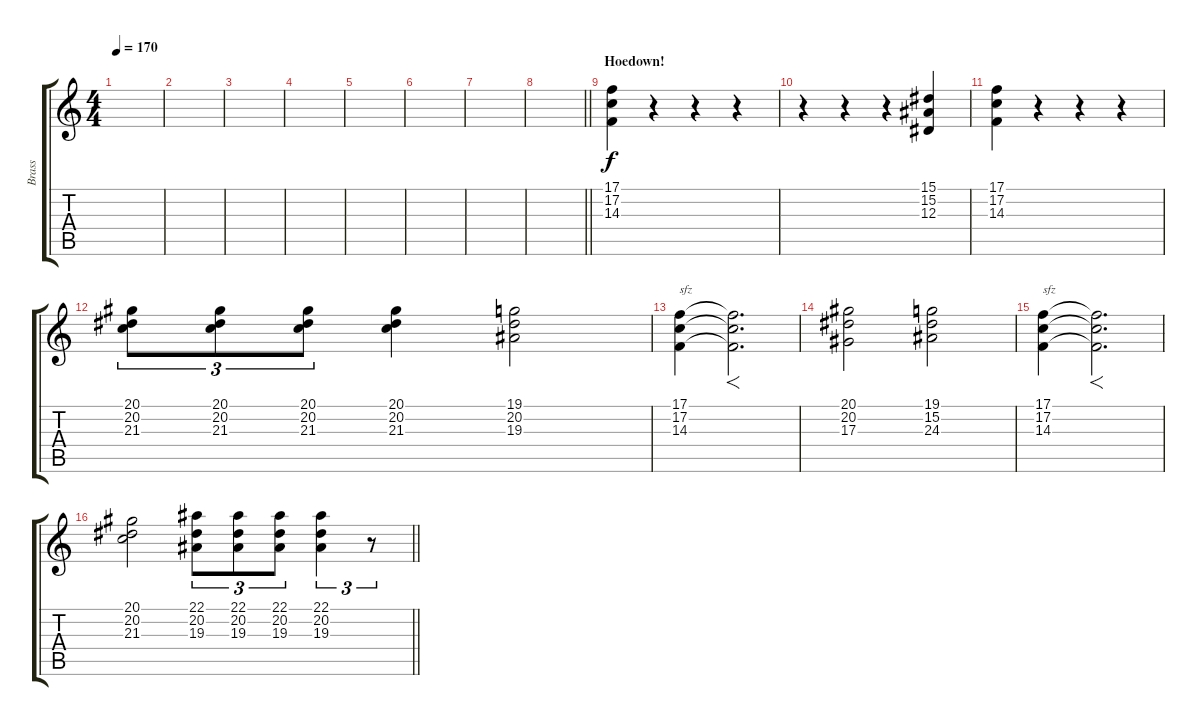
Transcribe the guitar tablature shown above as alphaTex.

\track ("Brass" "Brass") {instrument brasssection}
\staff {score tabs}
\tuning (C4 G3 Eb3 Bb2 F2 C2) {hide}
\ts (4 4)
\tempo 170
\clef g2
\ks c
|
|
|
|
|
|
|
\barLineRight lightlight
|
\section ("" "Hoedown!")
(17.1 17.2 14.3).4 r.4 r.4 r.4 |
r.4 r.4 r.4 (15.1 15.2 12.3).4 |
(17.1 17.2 14.3).4 r.4 r.4 r.4 |
(20.1 20.2 21.3).8{tu (3 2)} (20.1 20.2 21.3).8{tu (3 2)} (20.1 20.2 21.3).8{tu (3 2)} (20.1 20.2 21.3).4 (19.1 20.2 19.3).2 |
(17.1 17.2 14.3).4{txt "sfz"} (17.1{t} 17.2{t} 14.3{t}).2{f d} |
(20.1 20.2 17.3).2 (19.1 15.2 24.3).2 |
(17.1 17.2 14.3).4{txt "sfz"} (17.1{t} 17.2{t} 14.3{t}).2{f d} |
\barLineRight lightlight
(20.1 20.2 21.3).2 (22.1 20.2 19.3).8{tu (3 2)} (22.1 20.2 19.3).8{tu (3 2)} (22.1 20.2 19.3).8{tu (3 2)} (22.1 20.2 19.3).4{tu (3 2)} r.8{tu (3 2)}
